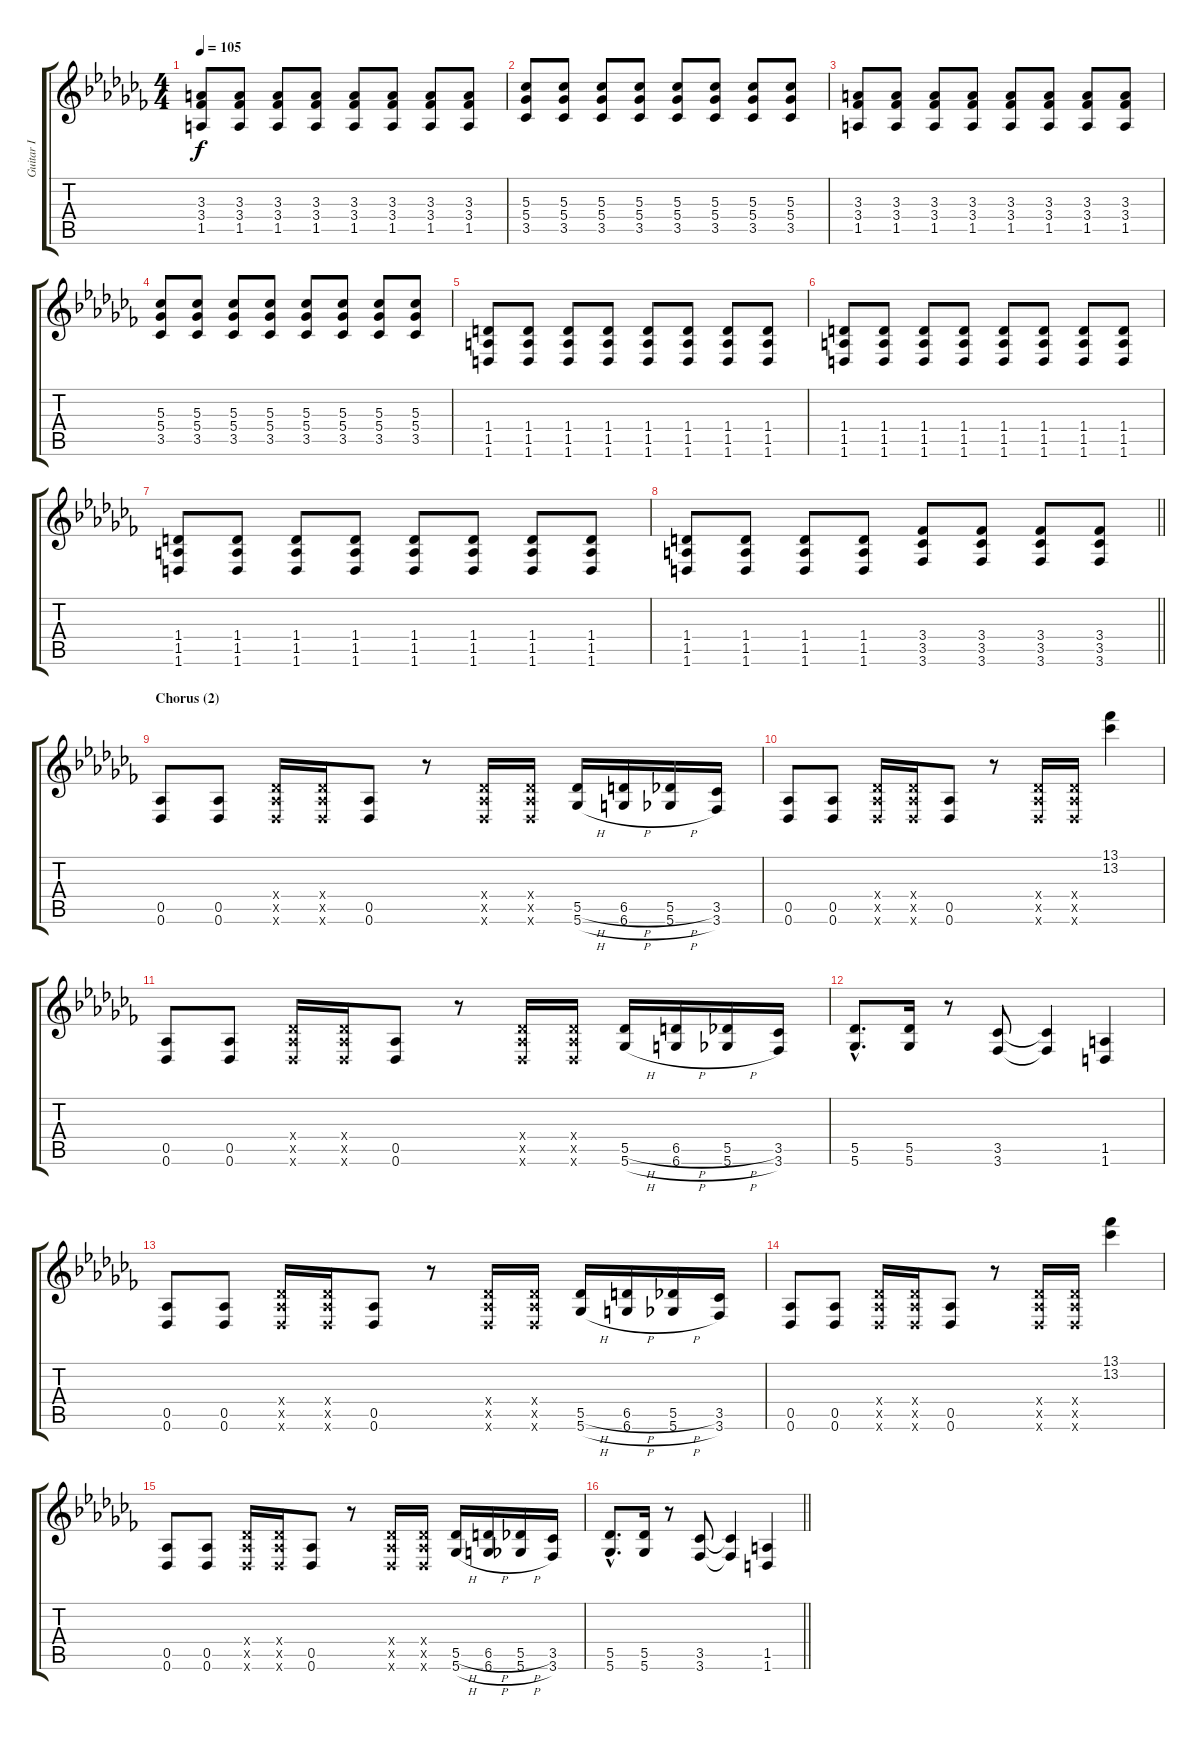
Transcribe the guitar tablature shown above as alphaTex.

\track ("Guitar I" "Guitar I") {instrument distortionguitar}
\staff {score tabs}
\tuning (Eb4 Bb3 Gb3 Db3 Ab2 Db2) {hide}
\ts (4 4)
\tempo 105
\clef g2
\ks abminor
(3.3 3.4 1.5).8{dy f} (3.3 3.4 1.5).8 (3.3 3.4 1.5).8 (3.3 3.4 1.5).8 (3.3 3.4 1.5).8 (3.3 3.4 1.5).8 (3.3 3.4 1.5).8 (3.3 3.4 1.5).8 |
(5.3 5.4 3.5).8 (5.3 5.4 3.5).8 (5.3 5.4 3.5).8 (5.3 5.4 3.5).8 (5.3 5.4 3.5).8 (5.3 5.4 3.5).8 (5.3 5.4 3.5).8 (5.3 5.4 3.5).8 |
(3.3 3.4 1.5).8 (3.3 3.4 1.5).8 (3.3 3.4 1.5).8 (3.3 3.4 1.5).8 (3.3 3.4 1.5).8 (3.3 3.4 1.5).8 (3.3 3.4 1.5).8 (3.3 3.4 1.5).8 |
(5.3 5.4 3.5).8 (5.3 5.4 3.5).8 (5.3 5.4 3.5).8 (5.3 5.4 3.5).8 (5.3 5.4 3.5).8 (5.3 5.4 3.5).8 (5.3 5.4 3.5).8 (5.3 5.4 3.5).8 |
(1.4 1.5 1.6).8 (1.4 1.5 1.6).8 (1.4 1.5 1.6).8 (1.4 1.5 1.6).8 (1.4 1.5 1.6).8 (1.4 1.5 1.6).8 (1.4 1.5 1.6).8 (1.4 1.5 1.6).8 |
(1.4 1.5 1.6).8 (1.4 1.5 1.6).8 (1.4 1.5 1.6).8 (1.4 1.5 1.6).8 (1.4 1.5 1.6).8 (1.4 1.5 1.6).8 (1.4 1.5 1.6).8 (1.4 1.5 1.6).8 |
(1.4 1.5 1.6).8 (1.4 1.5 1.6).8 (1.4 1.5 1.6).8 (1.4 1.5 1.6).8 (1.4 1.5 1.6).8 (1.4 1.5 1.6).8 (1.4 1.5 1.6).8 (1.4 1.5 1.6).8 |
\barLineRight lightlight
(1.4 1.5 1.6).8 (1.4 1.5 1.6).8 (1.4 1.5 1.6).8 (1.4 1.5 1.6).8 (3.4 3.5 3.6).8 (3.4 3.5 3.6).8 (3.4 3.5 3.6).8 (3.4 3.5 3.6).8 |
\section ("" "Chorus (2)")
(0.5 0.6).8 (0.5 0.6).8 (0.4{x} 0.5{x} 0.6{x}).16 (0.4{x} 0.5{x} 0.6{x}).16 (0.5 0.6).8 r.8 (0.4{x} 0.5{x} 0.6{x}).16 (0.4{x} 0.5{x} 0.6{x}).16 (5.5{h} 5.6{h}).16 (6.5{h} 6.6{h}).16 (5.5{h} 5.6{h}).16 (3.5 3.6).16 |
(0.5 0.6).8 (0.5 0.6).8 (0.4{x} 0.5{x} 0.6{x}).16 (0.4{x} 0.5{x} 0.6{x}).16 (0.5 0.6).8 r.8 (0.4{x} 0.5{x} 0.6{x}).16 (0.4{x} 0.5{x} 0.6{x}).16 (13.1 13.2).4 |
(0.5 0.6).8 (0.5 0.6).8 (0.4{x} 0.5{x} 0.6{x}).16 (0.4{x} 0.5{x} 0.6{x}).16 (0.5 0.6).8 r.8 (0.4{x} 0.5{x} 0.6{x}).16 (0.4{x} 0.5{x} 0.6{x}).16 (5.5{h} 5.6{h}).16 (6.5{h} 6.6{h}).16 (5.5{h} 5.6{h}).16 (3.5 3.6).16 |
(5.5{hac} 5.6{hac}).8{d} (5.5 5.6).16 r.8 (3.5 3.6).8 (3.5{t} 3.6{t}).4 (1.5 1.6).4 |
(0.5 0.6).8 (0.5 0.6).8 (0.4{x} 0.5{x} 0.6{x}).16 (0.4{x} 0.5{x} 0.6{x}).16 (0.5 0.6).8 r.8 (0.4{x} 0.5{x} 0.6{x}).16 (0.4{x} 0.5{x} 0.6{x}).16 (5.5{h} 5.6{h}).16 (6.5{h} 6.6{h}).16 (5.5{h} 5.6{h}).16 (3.5 3.6).16 |
(0.5 0.6).8 (0.5 0.6).8 (0.4{x} 0.5{x} 0.6{x}).16 (0.4{x} 0.5{x} 0.6{x}).16 (0.5 0.6).8 r.8 (0.4{x} 0.5{x} 0.6{x}).16 (0.4{x} 0.5{x} 0.6{x}).16 (13.1 13.2).4 |
(0.5 0.6).8 (0.5 0.6).8 (0.4{x} 0.5{x} 0.6{x}).16 (0.4{x} 0.5{x} 0.6{x}).16 (0.5 0.6).8 r.8 (0.4{x} 0.5{x} 0.6{x}).16 (0.4{x} 0.5{x} 0.6{x}).16 (5.5{h} 5.6{h}).16 (6.5{h} 6.6{h}).16 (5.5{h} 5.6{h}).16 (3.5 3.6).16 |
\barLineRight lightlight
(5.5{hac} 5.6{hac}).8{d} (5.5 5.6).16 r.8 (3.5 3.6).8 (3.5{t} 3.6{t}).4 (1.5 1.6).4
